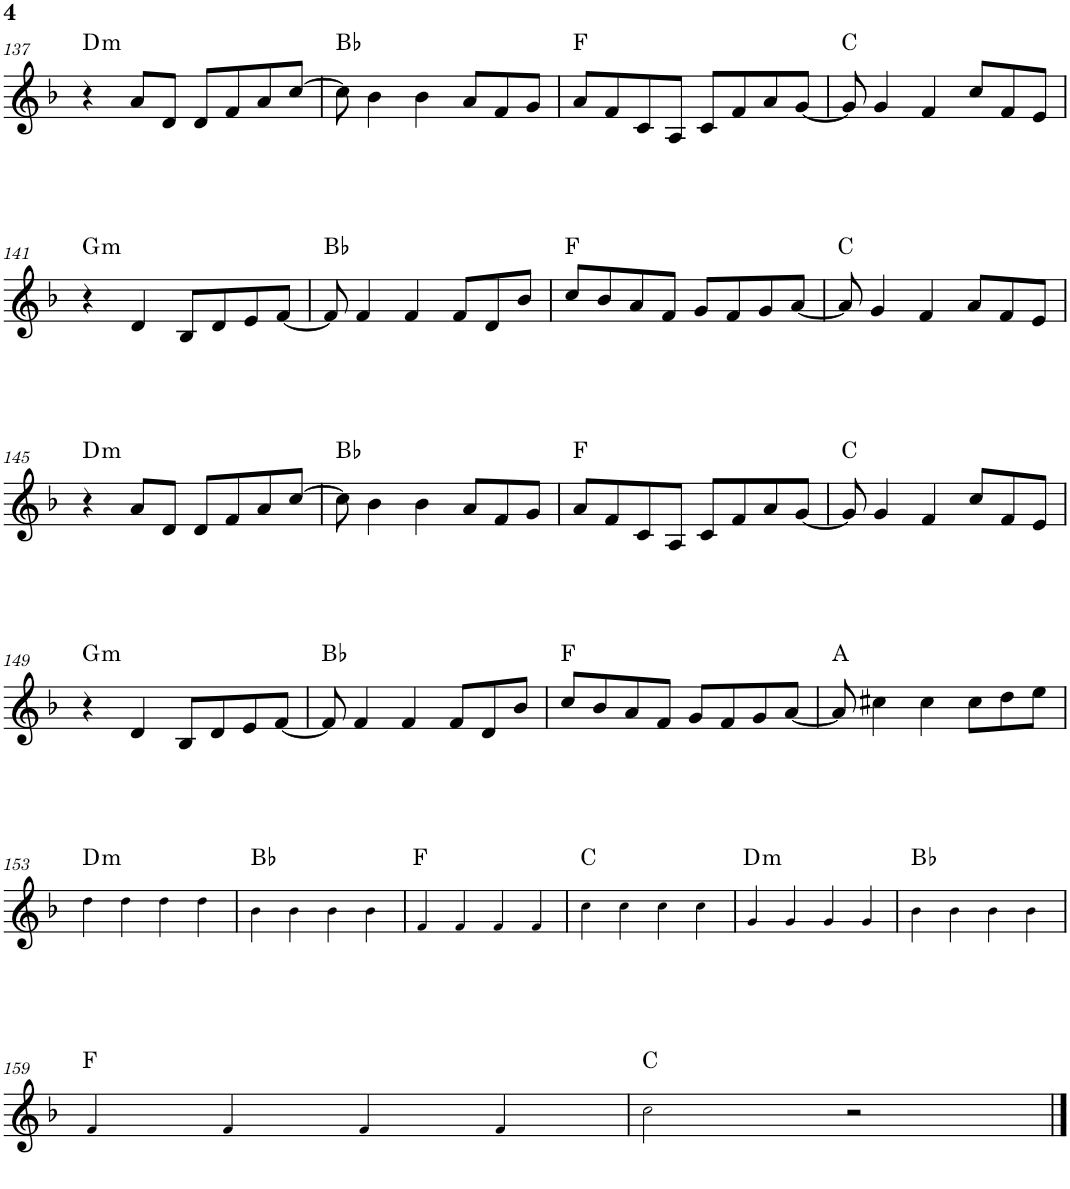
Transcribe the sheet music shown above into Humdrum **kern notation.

**kern	**harte
*part1	*part1
*staff1	*
*I"Piano	*
*I'Pno.	*
!!LO:PB:g=z
*clefG2	*
*k[b-]	*
*M4/4	*
=137	=137
!	!LO:H:kt=m
4r	D:min
8a/L	.
8d/J	.
8d/L	.
8f/	.
8a/	.
[8cc/J	.
=138	=138
8cc\]	Bb:maj
4b-\	.
4b-\	.
8a/L	.
8f/	.
8g/J	.
=139	=139
8a/L	F:maj
8f/	.
8c/	.
8A/J	.
8c/L	.
8f/	.
8a/	.
[8g/J	.
=140	=140
8g/]	C:maj
4g/	.
4f/	.
8cc/L	.
8f/	.
8e/J	.
!!LO:LB:g=z
=141	=141
!	!LO:H:kt=m
4r	G:min
4d/	.
8B-/L	.
8d/	.
8e/	.
[8f/J	.
=142	=142
8f/]	Bb:maj
4f/	.
4f/	.
8f/L	.
8d/	.
8b-/J	.
=143	=143
8cc/L	F:maj
8b-/	.
8a/	.
8f/J	.
8g/L	.
8f/	.
8g/	.
[8a/J	.
=144	=144
8a/]	C:maj
4g/	.
4f/	.
8a/L	.
8f/	.
8e/J	.
!!LO:LB:g=z
=145	=145
!	!LO:H:kt=m
4r	D:min
8a/L	.
8d/J	.
8d/L	.
8f/	.
8a/	.
[8cc/J	.
=146	=146
8cc\]	Bb:maj
4b-\	.
4b-\	.
8a/L	.
8f/	.
8g/J	.
=147	=147
8a/L	F:maj
8f/	.
8c/	.
8A/J	.
8c/L	.
8f/	.
8a/	.
[8g/J	.
=148	=148
8g/]	C:maj
4g/	.
4f/	.
8cc/L	.
8f/	.
8e/J	.
!!LO:LB:g=z
=149	=149
!	!LO:H:kt=m
4r	G:min
4d/	.
8B-/L	.
8d/	.
8e/	.
[8f/J	.
=150	=150
8f/]	Bb:maj
4f/	.
4f/	.
8f/L	.
8d/	.
8b-/J	.
=151	=151
8cc/L	F:maj
8b-/	.
8a/	.
8f/J	.
8g/L	.
8f/	.
8g/	.
[8a/J	.
=152	=152
8a/]	A:maj
4cc#X\	.
4cc#\	.
8cc#\L	.
8dd\	.
8ee\J	.
!!LO:LB:g=z
=153	=153
!	!LO:H:kt=m
4dd!\	D:min
4dd!\	.
4dd!\	.
4dd!\	.
=154	=154
4b-!\	Bb:maj
4b-!\	.
4b-!\	.
4b-!\	.
=155	=155
4f!/	F:maj
4f!/	.
4f!/	.
4f!/	.
=156	=156
4cc!\	C:maj
4cc!\	.
4cc!\	.
4cc!\	.
=157	=157
!	!LO:H:kt=m
4g!/	D:min
4g!/	.
4g!/	.
4g!/	.
=158	=158
4b-!\	Bb:maj
4b-!\	.
4b-!\	.
4b-!\	.
!!LO:LB:g=z
=159	=159
4f!/	F:maj
4f!/	.
4f!/	.
4f!/	.
=160	=160
2cc!\	C:maj
2r	.
==	==
*-	*-
